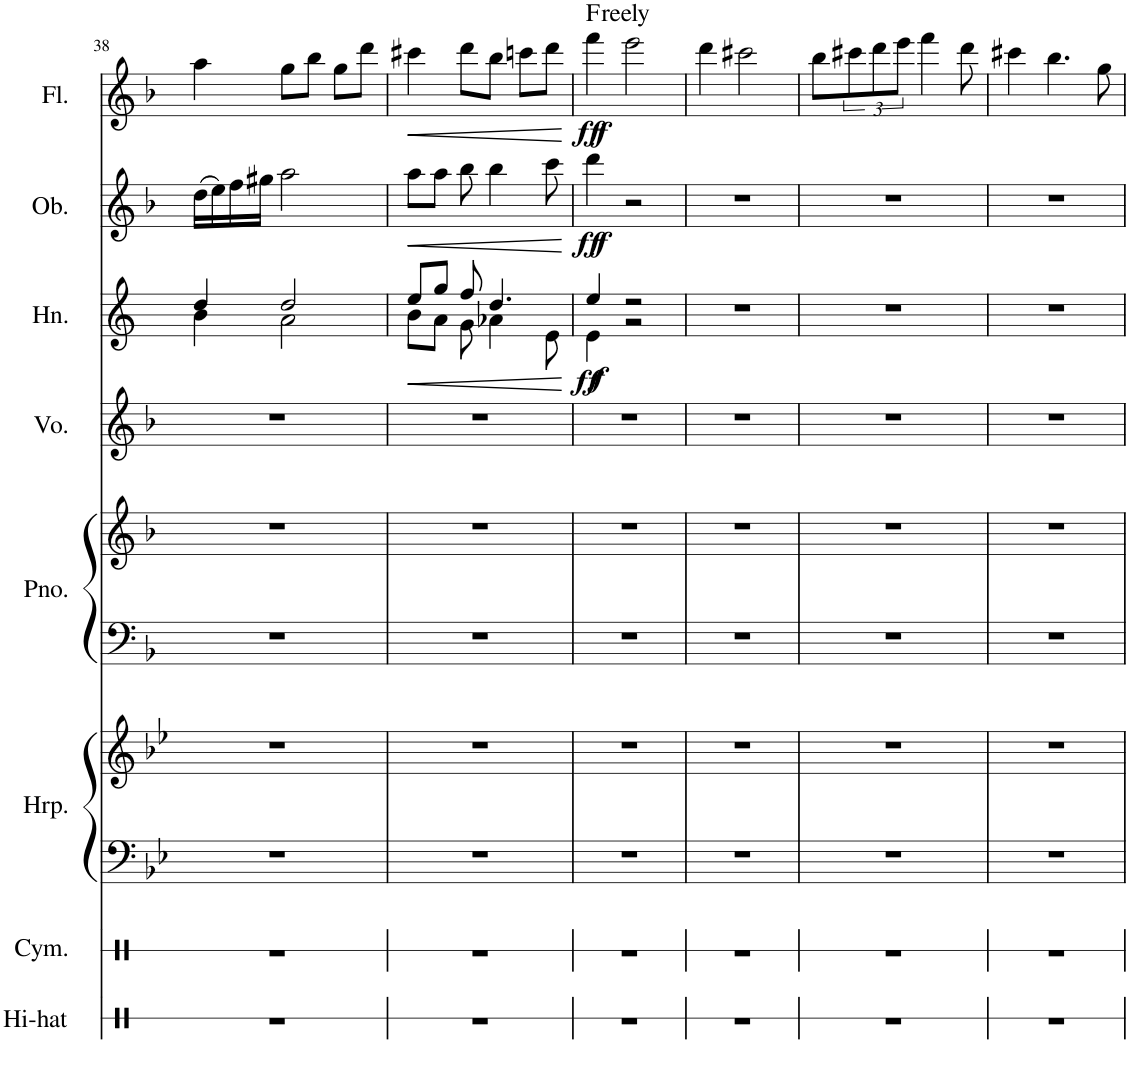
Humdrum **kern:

**kern	**kern	**kern	**kern	**kern	**kern	**kern	**kern	**dynam	**kern	**dynam	**kern	**dynam	**harte
*part8	*part7	*part6	*part6	*part5	*part5	*part4	*part3	*part3	*part2	*part2	*part1	*part1	*part1
*staff10	*staff9	*staff8	*staff7	*staff6	*staff5	*staff4	*staff3	*staff3	*staff2	*staff2	*staff1	*staff1	*
*I"Hi-hat	*I"Cymbal	*I"Harp	*	*I"Piano	*	*I"Voice	*I"Horn	*	*I"Oboe	*	*I"Flute	*	*
*I'Hi-hat	*I'Cym.	*I'Hrp.	*	*I'Pno.	*	*I'Vo.	*I'Hn.	*	*I'Ob.	*	*I'Fl.	*	*
!!LO:PB:g=z
*clefX	*clefX	*clefF4	*clefG2	*clefF4	*clefG2	*clefG2	*clefG2	*	*clefG2	*	*clefG2	*	*
*	*	*	*	*	*	*	*Trd4c7	*	*	*	*	*	*
*k[]	*k[]	*k[b-e-]	*k[b-e-]	*k[b-]	*k[b-]	*k[b-]	*k[]	*	*k[b-]	*	*k[b-]	*	*
*M3/4	*M3/4	*M3/4	*M3/4	*M3/4	*M3/4	*M3/4	*M3/4	*	*M3/4	*	*M3/4	*	*
=38	=38	=38	=38	=38	=38	=38	=38	=38	=38	=38	=38	=38	=38
*	*	*	*	*	*	*	*^	*	*	*	*	*	*
2.r	2.r	2.r	2.r	2.r	2.r	2.r	4dd/	4b\	.	(16dd\LL	.	4aa\	.	.
.	.	.	.	.	.	.	.	.	.	16ee\)	.	.	.	.
.	.	.	.	.	.	.	.	.	.	16ff\	.	.	.	.
.	.	.	.	.	.	.	.	.	.	16gg#X\JJ	.	.	.	.
.	.	.	.	.	.	.	2dd/	2a\	.	2aa\	.	8gg\L	.	.
.	.	.	.	.	.	.	.	.	.	.	.	8bb-\J	.	.
.	.	.	.	.	.	.	.	.	.	.	.	8gg\L	.	.
.	.	.	.	.	.	.	.	.	.	.	.	8ddd\J	.	.
=39	=39	=39	=39	=39	=39	=39	=39	=39	=39	=39	=39	=39	=39	=39
!	!	!	!	!	!	!	!	!	!	!	!LO:HP:b	!	!LO:HP:b	!
2.r	2.r	2.r	2.r	2.r	2.r	2.r	8ee/L	8b\L	.	8aa\L	<	4ccc#X\	<	.
.	.	.	.	.	.	.	8gg/J	8a\J	.	8aa\J	.	.	.	.
.	.	.	.	.	.	.	8ff/	8g\	.	8bb-\	.	8ddd\L	.	.
!	!	!	!	!	!	!	!	!	!LO:DY:b	!	!LO:DY:b	!	!LO:DY:b	!
.	.	.	.	.	.	.	4.dd/	4a-X\	f	4bb-\	f	8bb-\J	f	.
.	.	.	.	.	.	.	.	.	.	.	.	8cccn\L	.	.
.	.	.	.	.	.	.	.	8e\	.	8ccc\	.	8ddd\J	.	.
*	*	*	*	*	*	*	*v	*v	*	*	*	*	*	*
.	.	.	.	.	.	.	.	.	.	[	.	[	.
=40	=40	=40	=40	=40	=40	=40	=40	=40	=40	=40	=40	=40	=40
*	*	*	*	*	*	*	*^	*	*	*	*	*	*
!	!	!	!	!	!	!	!	!	!LO:DY:b	!	!LO:DY:b	!	!LO:DY:b	!LO:H:kt=reely
2.r	2.r	2.r	2.r	2.r	2.r	2.r	4ee/	4e\	ff	4ddd\	ff	4fff\	ff	.
.	.	.	.	.	.	.	2r	2r	.	2r	.	2eee\	.	.
*	*	*	*	*	*	*	*v	*v	*	*	*	*	*	*
=41	=41	=41	=41	=41	=41	=41	=41	=41	=41	=41	=41	=41	=41
2.r	2.r	2.r	2.r	2.r	2.r	2.r	2.r	.	2.r	.	4ddd\	.	.
.	.	.	.	.	.	.	.	.	.	.	2ccc#X\	.	.
=42	=42	=42	=42	=42	=42	=42	=42	=42	=42	=42	=42	=42	=42
2.r	2.r	2.r	2.r	2.r	2.r	2.r	2.r	.	2.r	.	8bb-\L	.	.
.	.	.	.	.	.	.	.	.	.	.	12ccc#X\	.	.
.	.	.	.	.	.	.	.	.	.	.	12ddd\	.	.
.	.	.	.	.	.	.	.	.	.	.	12eee\J	.	.
.	.	.	.	.	.	.	.	.	.	.	4fff\	.	.
.	.	.	.	.	.	.	.	.	.	.	8ddd\	.	.
=43	=43	=43	=43	=43	=43	=43	=43	=43	=43	=43	=43	=43	=43
2.r	2.r	2.r	2.r	2.r	2.r	2.r	2.r	.	2.r	.	4ccc#X\	.	.
.	.	.	.	.	.	.	.	.	.	.	4.bb-\	.	.
.	.	.	.	.	.	.	.	.	.	.	8gg\	.	.
=	=	=	=	=	=	=	=	=	=	=	=	=	=
*-	*-	*-	*-	*-	*-	*-	*-	*-	*-	*-	*-	*-	*-
